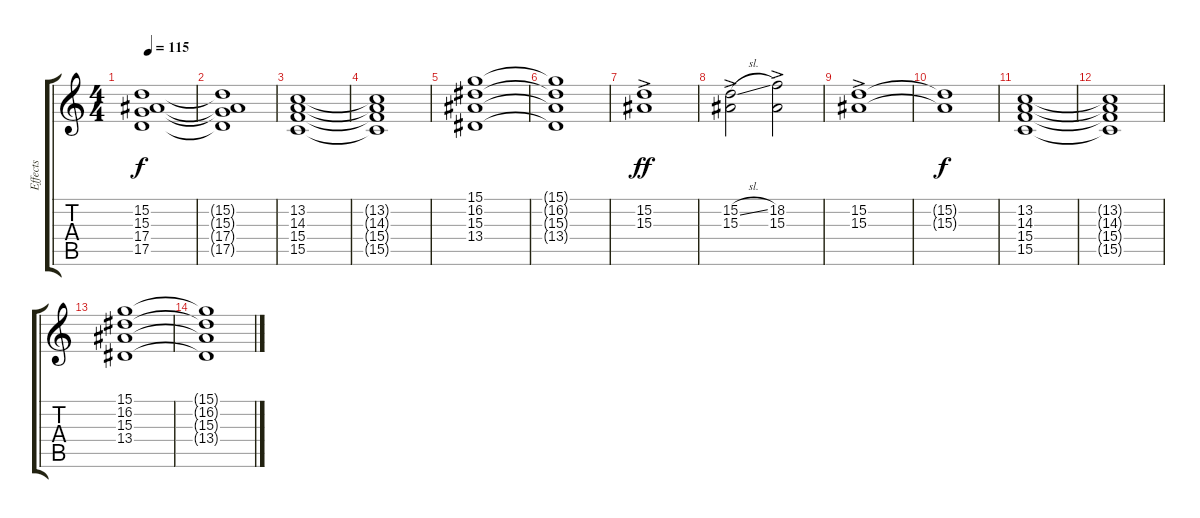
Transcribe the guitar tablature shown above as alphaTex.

\track ("Effects" "Effects") {instrument synthstrings1}
\staff {score tabs}
\tuning (E4 B3 G3 D3 A2 E2) {hide}
\ts (4 4)
\tempo 115
\clef g2
\ks c
(15.2 15.3 17.4 17.5).1{dy f} |
(15.2{t} 15.3{t} 17.4{t} 17.5{t}).1 |
(13.2 14.3 15.4 15.5).1 |
(13.2{t} 14.3{t} 15.4{t} 15.5{t}).1 |
(15.1 16.2 15.3 13.4).1 |
(15.1{t} 16.2{t} 15.3{t} 13.4{t}).1 |
(15.2{ac} 15.3).1{dy ff} |
(15.2{sl ac} 15.3).2 (18.2{ac} 15.3).2 |
(15.2{ac} 15.3).1 |
(15.2{t} 15.3{t}).1{dy f} |
(13.2 14.3 15.4 15.5).1 |
(13.2{t} 14.3{t} 15.4{t} 15.5{t}).1 |
(15.1 16.2 15.3 13.4).1 |
(15.1{t} 16.2{t} 15.3{t} 13.4{t}).1
